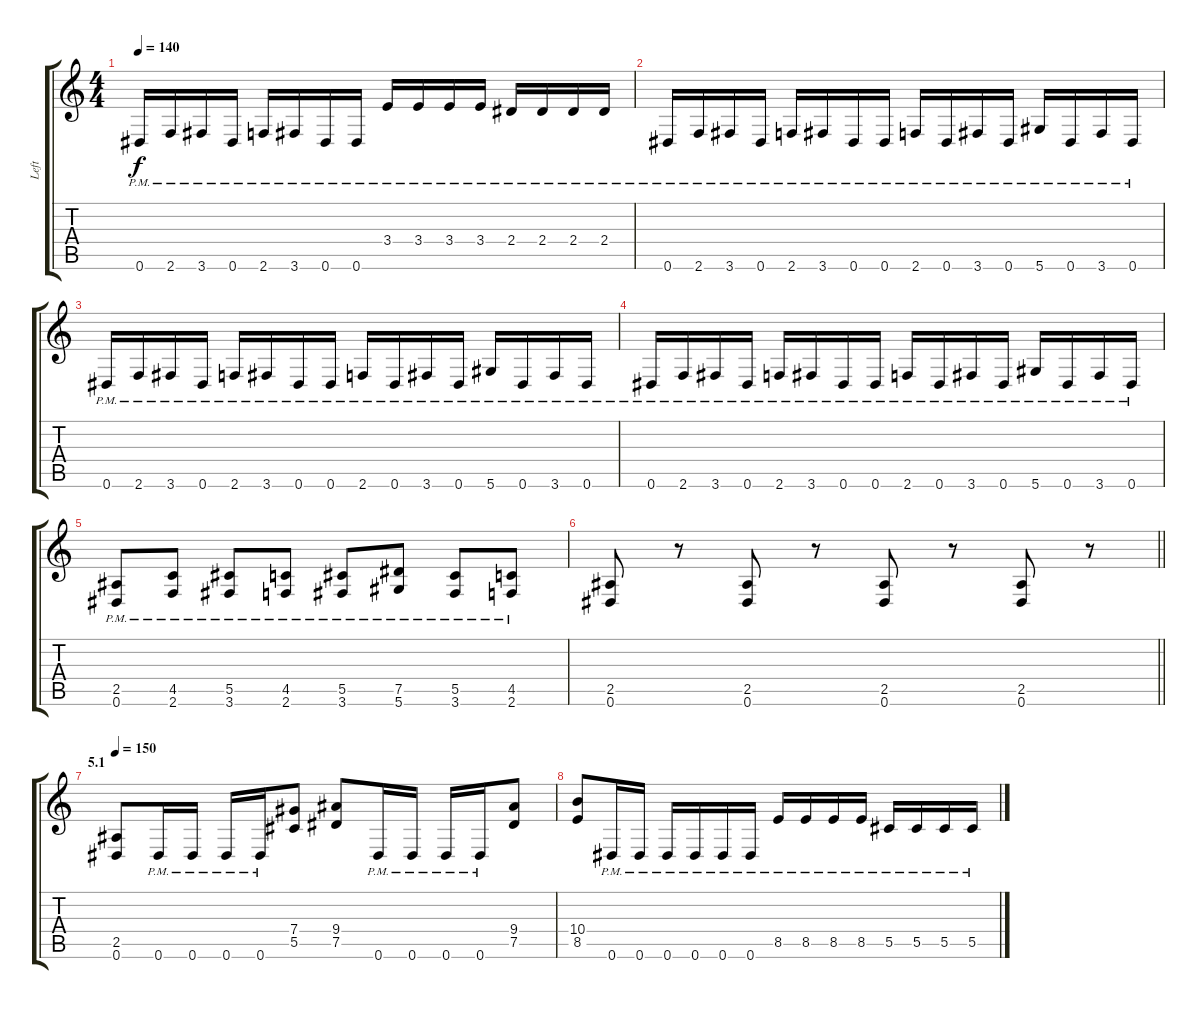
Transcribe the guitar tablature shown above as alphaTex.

\track ("Left" "Left") {instrument distortionguitar}
\staff {score tabs}
\tuning (Eb4 Bb3 Gb3 Db3 Ab2 Eb2) {hide}
\ts (4 4)
\tempo 140
\clef g2
\ks c
0.6{pm}.16{dy f} 2.6{pm}.16 3.6{pm}.16 0.6{pm}.16 2.6{pm}.16 3.6{pm}.16 0.6{pm}.16 0.6{pm}.16 3.4{pm}.16 3.4{pm}.16 3.4{pm}.16 3.4{pm}.16 2.4{pm}.16 2.4{pm}.16 2.4{pm}.16 2.4{pm}.16 |
0.6{pm}.16 2.6{pm}.16 3.6{pm}.16 0.6{pm}.16 2.6{pm}.16 3.6{pm}.16 0.6{pm}.16 0.6{pm}.16 2.6{pm}.16 0.6{pm}.16 3.6{pm}.16 0.6{pm}.16 5.6{pm}.16 0.6{pm}.16 3.6{pm}.16 0.6{pm}.16 |
0.6{pm}.16 2.6{pm}.16 3.6{pm}.16 0.6{pm}.16 2.6{pm}.16 3.6{pm}.16 0.6{pm}.16 0.6{pm}.16 2.6{pm}.16 0.6{pm}.16 3.6{pm}.16 0.6{pm}.16 5.6{pm}.16 0.6{pm}.16 3.6{pm}.16 0.6{pm}.16 |
0.6{pm}.16 2.6{pm}.16 3.6{pm}.16 0.6{pm}.16 2.6{pm}.16 3.6{pm}.16 0.6{pm}.16 0.6{pm}.16 2.6{pm}.16 0.6{pm}.16 3.6{pm}.16 0.6{pm}.16 5.6{pm}.16 0.6{pm}.16 3.6{pm}.16 0.6{pm}.16 |
(2.5{pm} 0.6{pm}).8 (4.5{pm} 2.6{pm}).8 (5.5{pm} 3.6{pm}).8 (4.5{pm} 2.6{pm}).8 (5.5{pm} 3.6{pm}).8 (7.5{pm} 5.6{pm}).8 (5.5{pm} 3.6{pm}).8 (4.5{pm} 2.6{pm}).8 |
\barLineRight lightlight
(2.5 0.6).8 r.8 (2.5 0.6).8 r.8 (2.5 0.6).8 r.8 (2.5 0.6).8 r.8 |
\section ("" "5.1")
\tempo 155
\tempo 150
(2.5 0.6).8 0.6{pm}.16 0.6{pm}.16 0.6{pm}.16 0.6{pm}.16 (7.4 5.5).8 (9.4 7.5).8 0.6{pm}.16 0.6{pm}.16 0.6{pm}.16 0.6{pm}.16 (9.4 7.5).8 |
(10.4 8.5).8 0.6{pm}.16 0.6{pm}.16 0.6{pm}.16 0.6{pm}.16 0.6{pm}.16 0.6{pm}.16 8.5{pm}.16 8.5{pm}.16 8.5{pm}.16 8.5{pm}.16 5.5{pm}.16 5.5{pm}.16 5.5{pm}.16 5.5{pm}.16
